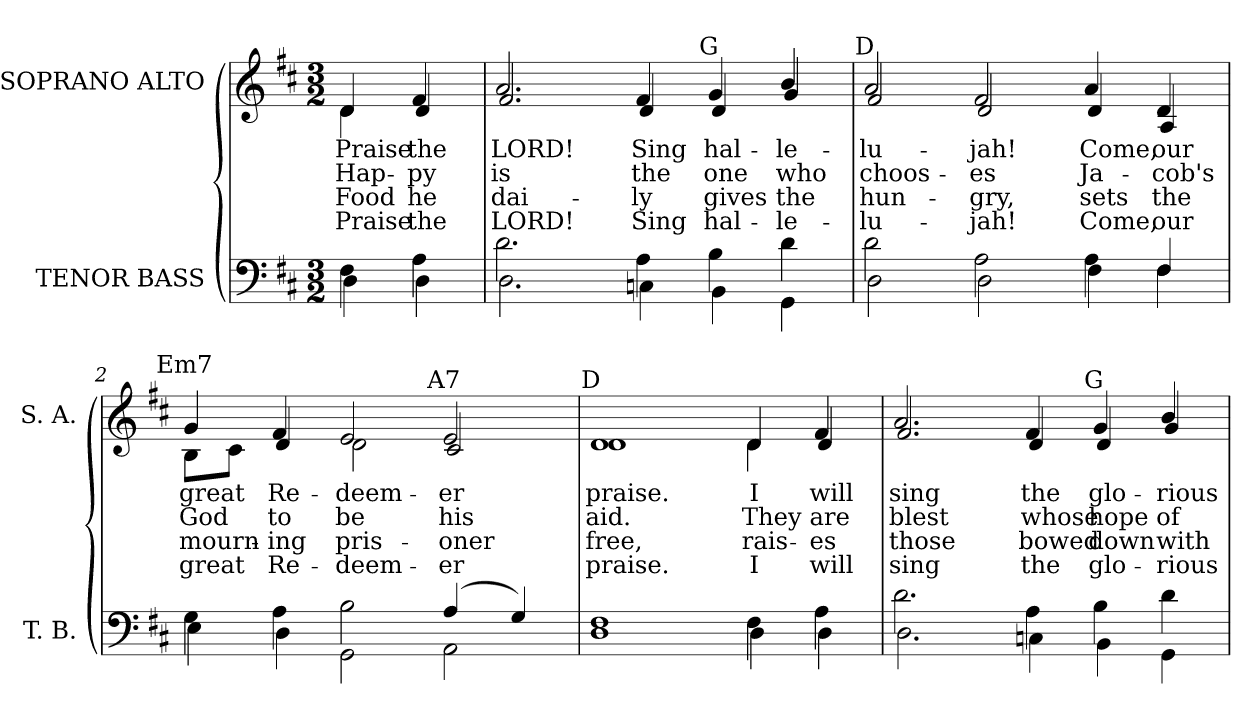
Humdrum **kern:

**kern	**kern	**text	**text	**text	**text
*part2	*part1	*part1	*part1	*part1	*part1
*staff2	*staff1	*staff1	*staff1	*staff1	*staff1
*I"TENOR BASS	*I"SOPRANO ALTO	*	*	*	*
*I'T. B.	*I'S. A.	*	*	*	*
!!LO:PB:g=z
*clefF4	*clefG2	*	*	*	*
*k[f#c#]	*k[f#c#]	*	*	*	*
*D:	*D:	*	*	*	*
*M3/2	*M3/2	*	*	*	*
=	=	=	=	=	=
*^	*	*	*	*	*
!	!	!LO:TX:a:cj:t=D	!	!	!	!
!	!	!LO:TX:b:cj:t=1	!	!	!	!
!	!	!LO:TX:b:cj:t=2	!	!	!	!
!	!	!LO:TX:b:cj:t=3	!	!	!	!
!	!	!LO:TX:b:cj:t=4	!	!	!	!
!	!	!	!LO:LY:b:color=#000000	!LO:LY:b:color=#000000	!LO:LY:b:color=#000000	!LO:LY:b:color=#000000
*	*	*^	*	*	*	*
4F#i\	4Di\	4di/	4di\	Praise	Hap-	Food	Praise
!	!	!	!	!LO:LY:b:color=#000000	!LO:LY:b:color=#000000	!LO:LY:b:color=#000000	!LO:LY:b:color=#000000
4Ai\	4Di\	4f#i/	4di/	the	-py	he	the
=	=	=	=	=	=	=	=
!	!	!	!	!LO:LY:b:color=#000000	!LO:LY:b:color=#000000	!LO:LY:b:color=#000000	!LO:LY:b:color=#000000
2.di\	2.Di\	2.ai/	2.f#i/	LORD!	is	dai-	LORD!
!	!	!	!	!LO:LY:b:color=#000000	!LO:LY:b:color=#000000	!LO:LY:b:color=#000000	!LO:LY:b:color=#000000
4Ai\	4Cni\	4f#i/	4di/	Sing	the	-ly	Sing
!	!	!LO:TX:a:cj:t=G	!	!	!	!	!
!	!	!	!	!LO:LY:b:color=#000000	!LO:LY:b:color=#000000	!LO:LY:b:color=#000000	!LO:LY:b:color=#000000
4Bi\	4BBi\	4gi/	4di/	hal-	one	gives	hal-
!	!	!	!	!LO:LY:b:color=#000000	!LO:LY:b:color=#000000	!LO:LY:b:color=#000000	!LO:LY:b:color=#000000
4di\	4GGi\	4bi/	4gi/	-le-	who	the	-le-
=1	=1	=1	=1	=1	=1	=1	=1
!	!	!LO:TX:a:cj:t=D	!	!	!	!	!
!	!	!	!	!LO:LY:b:color=#000000	!LO:LY:b:color=#000000	!LO:LY:b:color=#000000	!LO:LY:b:color=#000000
2di\	2Di\	2ai/	2f#i/	-lu-	choos-	hun-	-lu-
!	!	!	!	!LO:LY:b:color=#000000	!LO:LY:b:color=#000000	!LO:LY:b:color=#000000	!LO:LY:b:color=#000000
2Ai\	2Di\	2f#i/	2di/	-jah!	-es	-gry,	-jah!
!	!	!	!	!LO:LY:b:color=#000000	!LO:LY:b:color=#000000	!LO:LY:b:color=#000000	!LO:LY:b:color=#000000
4Ai\	4F#i\	4ai/	4di/	Come,	Ja-	sets	Come,
!	!	!	!	!LO:LY:b:color=#000000	!LO:LY:b:color=#000000	!LO:LY:b:color=#000000	!LO:LY:b:color=#000000
4F#i/	4F#i\	4di/	4Ai/	our	-cob's	the	our
!!LO:LB:g=z	!!
=2	=2	=2	=2	=2	=2	=2	=2
!	!	!LO:TX:a:cj:t=Em7	!	!	!	!	!
!	!	!	!	!LO:LY:b:color=#000000	!LO:LY:b:color=#000000	!LO:LY:b:color=#000000	!LO:LY:b:color=#000000
4Gi\	4Ei\	4gi/	8Bi\L	great	God	mourn-	great
.	.	.	8c#i\J	.	.	.	.
!	!	!	!	!LO:LY:b:color=#000000	!LO:LY:b:color=#000000	!LO:LY:b:color=#000000	!LO:LY:b:color=#000000
4Ai\	4Di\	4f#i/	4di/	Re-	to	-ing	Re-
!	!	!	!	!LO:LY:b:color=#000000	!LO:LY:b:color=#000000	!LO:LY:b:color=#000000	!LO:LY:b:color=#000000
2Bi\	2GGi\	2ei/	2di\	-deem-	be	pris-	-deem-
!	!	!LO:TX:a:cj:t=A7	!	!	!	!	!
!	!	!	!	!LO:LY:b:color=#000000	!LO:LY:b:color=#000000	!LO:LY:b:color=#000000	!LO:LY:b:color=#000000
(4Ai/	2AAi\	2ei/	2c#i/	-er	his	-oner	-er
4Gi/)	.	.	.	.	.	.	.
=3	=3	=3	=3	=3	=3	=3	=3
!	!	!LO:TX:a:cj:t=D	!	!	!	!	!
!	!	!	!	!LO:LY:b:color=#000000	!LO:LY:b:color=#000000	!LO:LY:b:color=#000000	!LO:LY:b:color=#000000
1F#i	1Di	1di	1di	praise.	aid.	free,	praise.
!	!	!	!	!LO:LY:b:color=#000000	!LO:LY:b:color=#000000	!LO:LY:b:color=#000000	!LO:LY:b:color=#000000
4F#i\	4Di\	4di/	4di\	I	They	rais-	I
!	!	!	!	!LO:LY:b:color=#000000	!LO:LY:b:color=#000000	!LO:LY:b:color=#000000	!LO:LY:b:color=#000000
4Ai\	4Di\	4f#i/	4di/	will	are	-es	will
=4	=4	=4	=4	=4	=4	=4	=4
!	!	!	!	!LO:LY:b:color=#000000	!LO:LY:b:color=#000000	!LO:LY:b:color=#000000	!LO:LY:b:color=#000000
2.di\	2.Di\	2.ai/	2.f#i/	sing	blest	those	sing
!	!	!	!	!LO:LY:b:color=#000000	!LO:LY:b:color=#000000	!LO:LY:b:color=#000000	!LO:LY:b:color=#000000
4Ai\	4Cni\	4f#i/	4di/	the	whose	bowed	the
!	!	!LO:TX:a:cj:t=G	!	!	!	!	!
!	!	!	!	!LO:LY:b:color=#000000	!LO:LY:b:color=#000000	!LO:LY:b:color=#000000	!LO:LY:b:color=#000000
4Bi\	4BBi\	4gi/	4di/	glo-	hope	down	glo-
!	!	!	!	!LO:LY:b:color=#000000	!LO:LY:b:color=#000000	!LO:LY:b:color=#000000	!LO:LY:b:color=#000000
4di\	4GGi\	4bi/	4gi/	-rious	of	with	-rious
*v	*v	*	*	*	*	*	*
*	*v	*v	*	*	*	*
=	=	=	=	=	=
*-	*-	*-	*-	*-	*-
